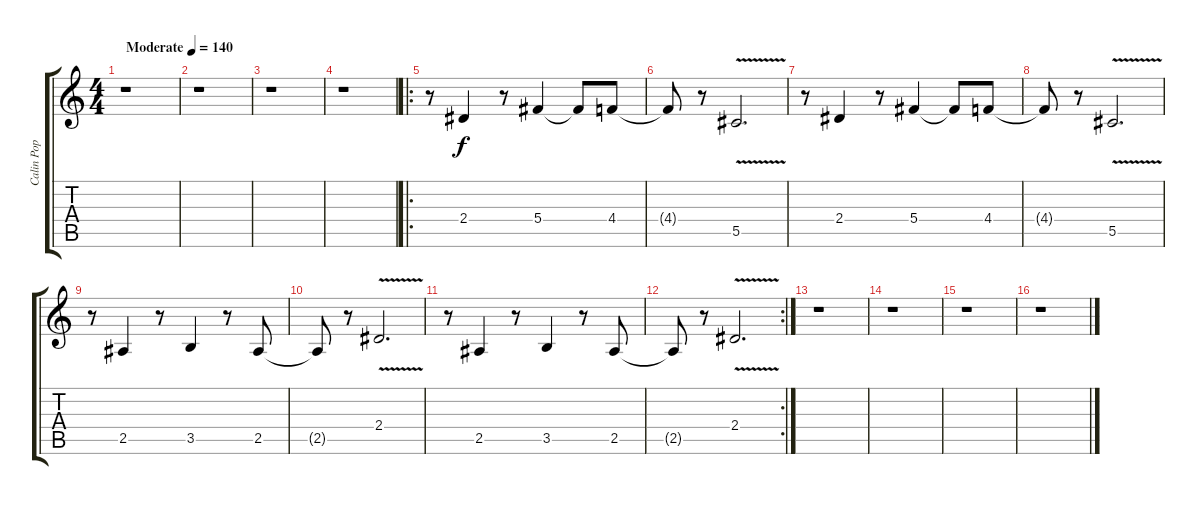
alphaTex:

\track ("Calin Pop" "Calin Pop") {instrument distortionguitar}
\staff {score tabs}
\tuning (Eb4 Bb3 Gb3 Db3 Ab2 Eb2) {hide}
\ts (4 4)
\tempo (140 "Moderate")
\clef g2
\ks c
r.1{dy f instrument distortionguitar} |
r.1 |
r.1 |
r.1 |
\ro
r.8 2.4.4 r.8 5.4.4 5.4{t}.8 4.4.8 |
4.4{t}.8 r.8 5.5{v}.2{d} |
r.8 2.4.4 r.8 5.4.4 5.4{t}.8 4.4.8 |
4.4{t}.8 r.8 5.5{v}.2{d} |
r.8 2.5.4 r.8 3.5.4 r.8 2.5.8 |
2.5{t}.8 r.8 2.4{v}.2{d} |
r.8 2.5.4 r.8 3.5.4 r.8 2.5.8 |
\rc 2
2.5{t}.8 r.8 2.4{v}.2{d} |
r.1{instrument distortionguitar} |
r.1 |
r.1 |
r.1
